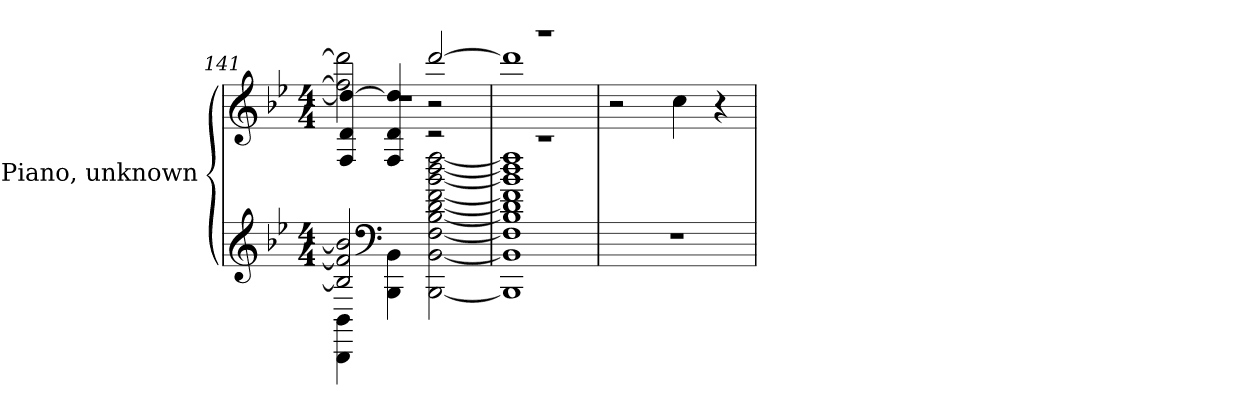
**kern	**kern
*part1	*part1
*staff2	*staff1
*I"Piano, unknown	*
*I'Pno.	*
*clefG2	*clefG2
*k[b-e-]	*k[b-e-]
*M4/4	*M4/4
=141	=141
*^	*^
*	*	*	*^
2B-/] 2f/] 2b-/]	4BBB-\ 4BB-\	1r	2ff\] 2ddd\]	4F/ 4d/ 4dd/_
*clefF4	*	*	*	*
.	4BBB-\ 4BB-\	.	.	4F/ 4d/ 4dd/]
2r	[2BBB-\ [2BB-\ [2F\ [2B-\ [2d\ [2f\ [2b-\ [2dd\ [2ff\	.	2r	[2ddd/
*	*	*	*v	*v
=142	=142	=142	=142
1r	1BBB-] 1BB-] 1F] 1B-] 1d] 1f] 1b-] 1dd] 1ff]	1r	1ddd]
*v	*v	*	*
*	*v	*v
=143	=143
1r	2r
.	4cc\
.	4r
=	=
*-	*-
